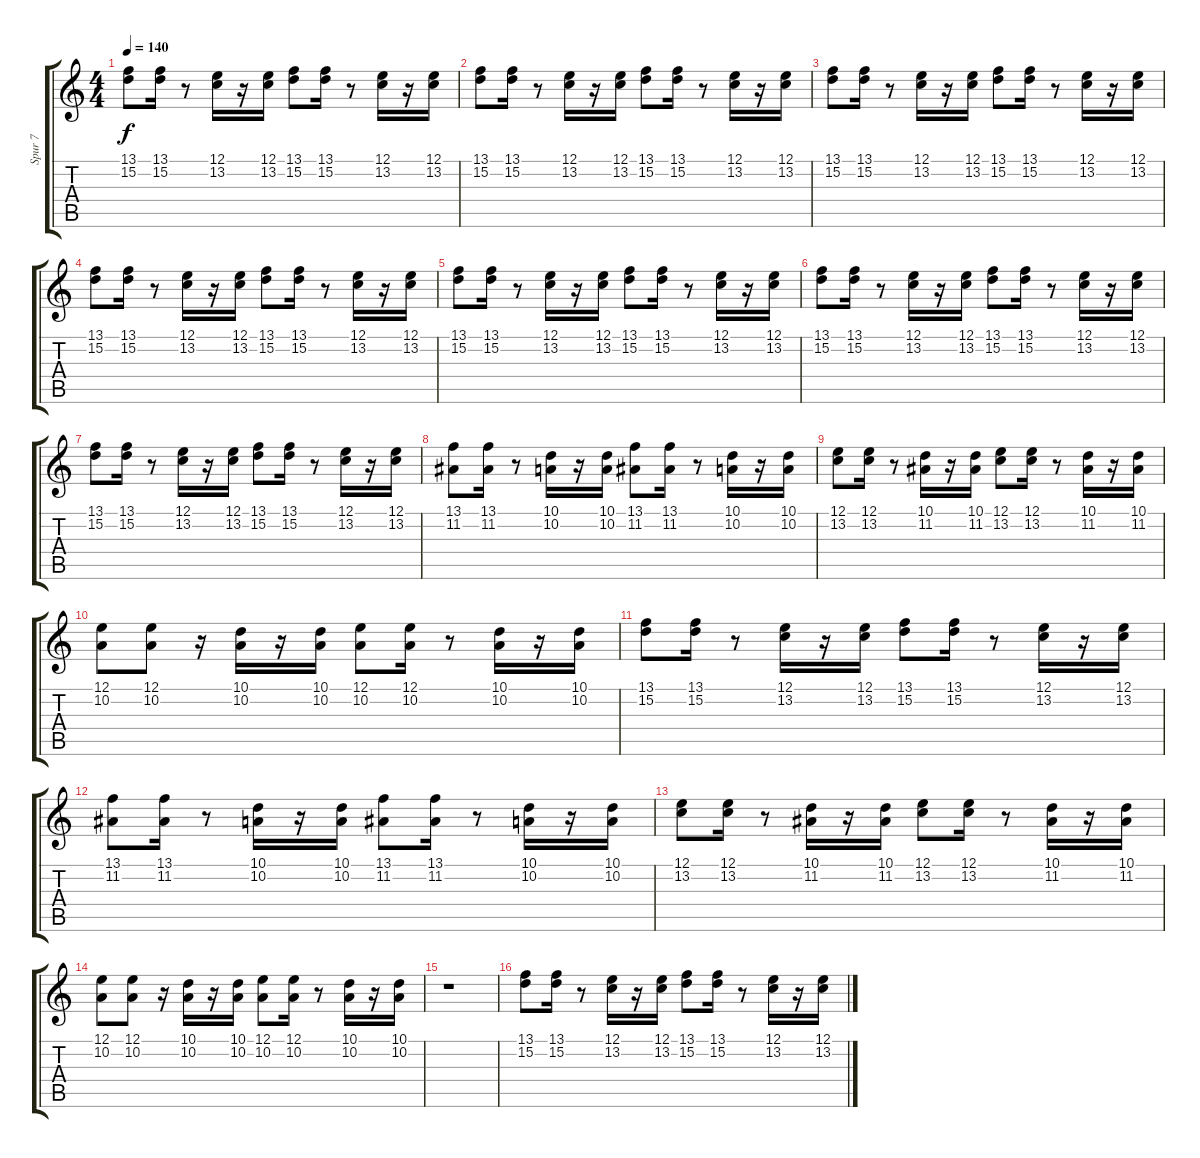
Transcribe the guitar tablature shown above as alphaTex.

\track ("Spur 7" "Spur 7") {instrument percussiveorgan}
\staff {score tabs}
\tuning (E4 B3 G3 D3 A2 E2) {hide}
\ts (4 4)
\tempo 140
\clef g2
\ks c
(13.1 15.2).8{dy f} (13.1 15.2).16 r.8 (12.1 13.2).16 r.16 (12.1 13.2).16 (13.1 15.2).8 (13.1 15.2).16 r.8 (12.1 13.2).16 r.16 (12.1 13.2).16 |
(13.1 15.2).8 (13.1 15.2).16 r.8 (12.1 13.2).16 r.16 (12.1 13.2).16 (13.1 15.2).8 (13.1 15.2).16 r.8 (12.1 13.2).16 r.16 (12.1 13.2).16 |
(13.1 15.2).8 (13.1 15.2).16 r.8 (12.1 13.2).16 r.16 (12.1 13.2).16 (13.1 15.2).8 (13.1 15.2).16 r.8 (12.1 13.2).16 r.16 (12.1 13.2).16 |
(13.1 15.2).8 (13.1 15.2).16 r.8 (12.1 13.2).16 r.16 (12.1 13.2).16 (13.1 15.2).8 (13.1 15.2).16 r.8 (12.1 13.2).16 r.16 (12.1 13.2).16 |
(13.1 15.2).8 (13.1 15.2).16 r.8 (12.1 13.2).16 r.16 (12.1 13.2).16 (13.1 15.2).8 (13.1 15.2).16 r.8 (12.1 13.2).16 r.16 (12.1 13.2).16 |
(13.1 15.2).8 (13.1 15.2).16 r.8 (12.1 13.2).16 r.16 (12.1 13.2).16 (13.1 15.2).8 (13.1 15.2).16 r.8 (12.1 13.2).16 r.16 (12.1 13.2).16 |
(13.1 15.2).8 (13.1 15.2).16 r.8 (12.1 13.2).16 r.16 (12.1 13.2).16 (13.1 15.2).8 (13.1 15.2).16 r.8 (12.1 13.2).16 r.16 (12.1 13.2).16 |
(13.1 11.2).8 (13.1 11.2).16 r.8 (10.1 10.2).16 r.16 (10.1 10.2).16 (13.1 11.2).8 (13.1 11.2).16 r.8 (10.1 10.2).16 r.16 (10.1 10.2).16 |
(12.1 13.2).8 (12.1 13.2).16 r.8 (10.1 11.2).16 r.16 (10.1 11.2).16 (12.1 13.2).8 (12.1 13.2).16 r.8 (10.1 11.2).16 r.16 (10.1 11.2).16 |
(12.1 10.2).8 (12.1 10.2).8 r.16 (10.1 10.2).16 r.16 (10.1 10.2).16 (12.1 10.2).8 (12.1 10.2).16 r.8 (10.1 10.2).16 r.16 (10.1 10.2).16 |
(13.1 15.2).8 (13.1 15.2).16 r.8 (12.1 13.2).16 r.16 (12.1 13.2).16 (13.1 15.2).8 (13.1 15.2).16 r.8 (12.1 13.2).16 r.16 (12.1 13.2).16 |
(13.1 11.2).8 (13.1 11.2).16 r.8 (10.1 10.2).16 r.16 (10.1 10.2).16 (13.1 11.2).8 (13.1 11.2).16 r.8 (10.1 10.2).16 r.16 (10.1 10.2).16 |
(12.1 13.2).8 (12.1 13.2).16 r.8 (10.1 11.2).16 r.16 (10.1 11.2).16 (12.1 13.2).8 (12.1 13.2).16 r.8 (10.1 11.2).16 r.16 (10.1 11.2).16 |
(12.1 10.2).8 (12.1 10.2).8 r.16 (10.1 10.2).16 r.16 (10.1 10.2).16 (12.1 10.2).8 (12.1 10.2).16 r.8 (10.1 10.2).16 r.16 (10.1 10.2).16 |
r.1 |
(13.1 15.2).8 (13.1 15.2).16 r.8 (12.1 13.2).16 r.16 (12.1 13.2).16 (13.1 15.2).8 (13.1 15.2).16 r.8 (12.1 13.2).16 r.16 (12.1 13.2).16
